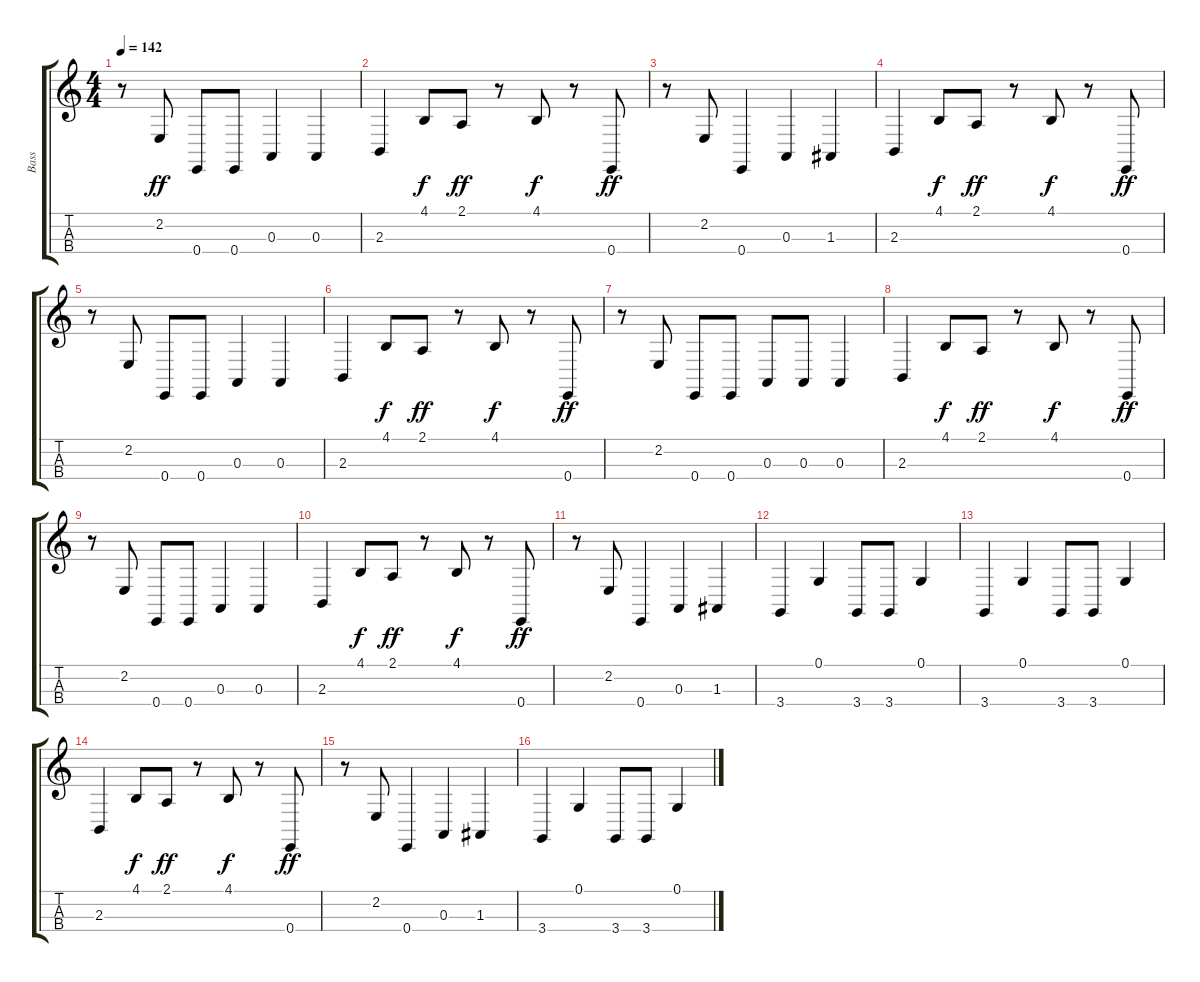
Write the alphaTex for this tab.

\track ("Bass" "Bass") {instrument lead8bassandlead}
\staff {score tabs}
\tuning (G3 D3 A2 E2) {hide}
\ts (4 4)
\tempo 142
\clef g2
\ks c
r.8{dy ff} 2.2.8 0.4.8 0.4.8 0.3.4 0.3.4 |
2.3.4 4.1.8{dy f} 2.1.8{dy ff} r.8 4.1.8{dy f} r.8 0.4.8{dy ff} |
r.8 2.2.8 0.4.4 0.3.4 1.3.4 |
2.3.4 4.1.8{dy f} 2.1.8{dy ff} r.8 4.1.8{dy f} r.8 0.4.8{dy ff} |
r.8 2.2.8 0.4.8 0.4.8 0.3.4 0.3.4 |
2.3.4 4.1.8{dy f} 2.1.8{dy ff} r.8 4.1.8{dy f} r.8 0.4.8{dy ff} |
r.8 2.2.8 0.4.8 0.4.8 0.3.8 0.3.8 0.3.4 |
2.3.4 4.1.8{dy f} 2.1.8{dy ff} r.8 4.1.8{dy f} r.8 0.4.8{dy ff} |
r.8 2.2.8 0.4.8 0.4.8 0.3.4 0.3.4 |
2.3.4 4.1.8{dy f} 2.1.8{dy ff} r.8 4.1.8{dy f} r.8 0.4.8{dy ff} |
r.8 2.2.8 0.4.4 0.3.4 1.3.4 |
3.4.4 0.1.4 3.4.8 3.4.8 0.1.4 |
3.4.4 0.1.4 3.4.8 3.4.8 0.1.4 |
2.3.4 4.1.8{dy f} 2.1.8{dy ff} r.8 4.1.8{dy f} r.8 0.4.8{dy ff} |
r.8 2.2.8 0.4.4 0.3.4 1.3.4 |
3.4.4 0.1.4 3.4.8 3.4.8 0.1.4
